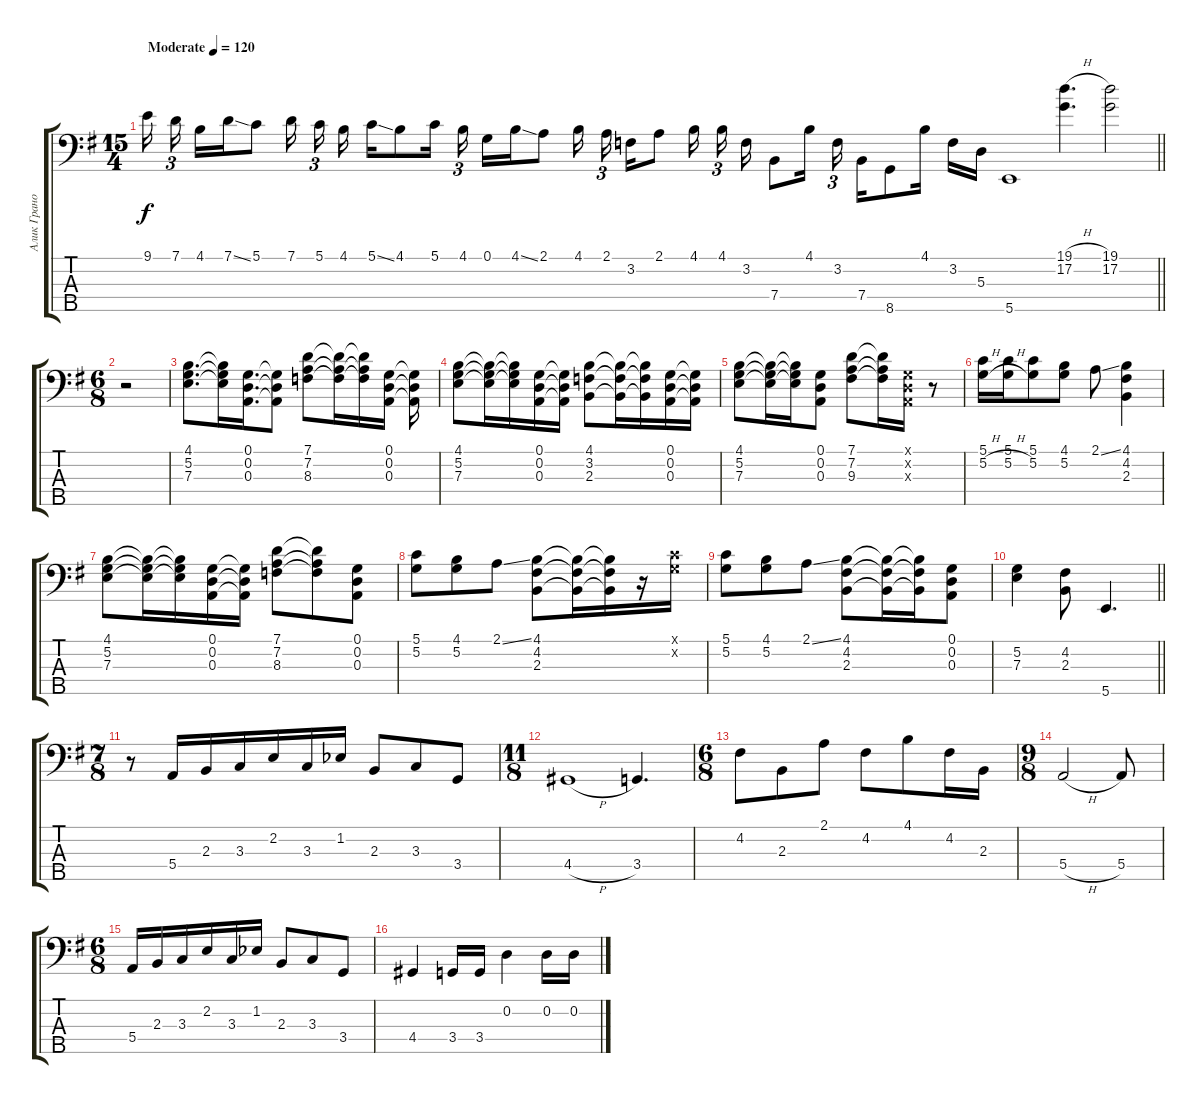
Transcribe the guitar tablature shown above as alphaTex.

\track ("Алик Грановский" "Алик Грано") {instrument electricbassfinger}
\staff {score tabs}
\tuning (G2 D2 A1 E1 B0) {hide}
\ts (15 4)
\tempo (120 "Moderate")
\clef f4
\barLineRight lightlight
\ks g
9.1.16{dy f instrument electricbassfinger beam splitsecondary} 7.1.16{tu (3 2) beam splitsecondary} 4.1.16 7.1{ss}.16 5.1.8 7.1.16{beam splitsecondary} 5.1.16{tu (3 2) beam splitsecondary} 4.1.16 5.1{ss}.16 4.1.8 5.1.16 4.1.16{tu (3 2) beam splitsecondary} 0.1.16 4.1{ss}.16 2.1.8 4.1.16{beam splitsecondary} 2.1.16{tu (3 2) beam splitsecondary} 3.2.16 2.1.8 4.1.16{beam splitsecondary} 4.1.16{tu (3 2)} 3.2.16 7.4.8 4.1.16{beam splitsecondary} 3.2.16{tu (3 2) beam splitsecondary} 7.4.16 8.5.8 4.1.16 3.2.16 5.3.16 5.5.1 (19.1{h} 17.2).4{d} (19.1 17.2).2 |
\ts (6 8)
r.2 |
(4.1 5.2 7.3).8{d} (4.1{t} 5.2{t} 7.3{t}).16 (0.1 0.2 0.3).16{d} (0.1{t} 0.2{t} 0.3{t}).8 (7.1 7.2 8.3).8 (7.1{t} 7.2{t} 8.3{t}).16 (7.1{t} 7.2{t} 8.3{t}).16 (0.1 0.2 0.3).16 (0.1{t} 0.2{t} 0.3{t}).16 |
(4.1 5.2 7.3).8 (4.1{t} 5.2{t} 7.3{t}).16 (4.1{t} 5.2{t} 7.3{t}).16 (0.1 0.2 0.3).16 (0.1{t} 0.2{t} 0.3{t}).16 (4.1 3.2 2.3).8 (4.1{t} 3.2{t} 2.3{t}).16 (4.1{t} 3.2{t} 2.3{t}).16 (0.1 0.2 0.3).16 (0.1{t} 0.2{t} 0.3{t}).16 |
(4.1 5.2 7.3).8 (4.1{t} 5.2{t} 7.3{t}).16 (4.1{t} 5.2{t} 7.3{t}).16 (0.1 0.2 0.3).8 (7.1 7.2 9.3).8 (7.1{t} 7.2{t} 9.3{t}).16 (0.1{x} 0.2{x} 0.3{x}).16 r.8 |
(5.1 5.2{h}).16 (5.1 5.2{h}).16 (5.1 5.2).8 (4.1 5.2).8 2.1{ss}.8 (4.1 4.2 2.3).4 |
(4.1 5.2 7.3).8 (4.1{t} 5.2{t} 7.3{t}).16 (4.1{t} 5.2{t} 7.3{t}).16 (0.1 0.2 0.3).16 (0.1{t} 0.2{t} 0.3{t}).16 (7.1 7.2 8.3).8 (7.1{t} 7.2{t} 8.3{t}).8 (0.1 0.2 0.3).8 |
(5.1 5.2).8 (4.1 5.2).8 2.1{ss}.8 (4.1 4.2 2.3).8 (4.1{t} 4.2{t} 2.3{t}).16 (4.1{t} 4.2{t} 2.3{t}).16 r.16 (5.1{x} 5.2{x}).16 |
(5.1 5.2).8 (4.1 5.2).8 2.1{ss}.8 (4.1 4.2 2.3).8 (4.1{t} 4.2{t} 2.3{t}).16 (4.1{t} 4.2{t} 2.3{t}).16 (0.1 0.2 0.3).8 |
\barLineRight lightlight
(5.2 7.3).4 (4.2 2.3).8 5.5.4{d} |
\ts (7 8)
r.8 5.4.16 2.3.16 3.3.16 2.2.16 3.3.16 1.2{acc b}.16 2.3.8 3.3.8 3.4.8 |
\ts (11 8)
4.4{h}.1 3.4.4{d} |
\ts (6 8)
4.2.8 2.3.8 2.1.8 4.2.8 4.1.8 4.2.16 2.3.16 |
\ts (9 8)
5.4{h}.2 5.4.8 |
\ts (6 8)
5.4.16 2.3.16 3.3.16 2.2.16 3.3.16 1.2{acc b}.16 2.3.8 3.3.8 3.4.8 |
4.4.4 3.4.16 3.4.16 0.2.4 0.2.16 0.2.16
